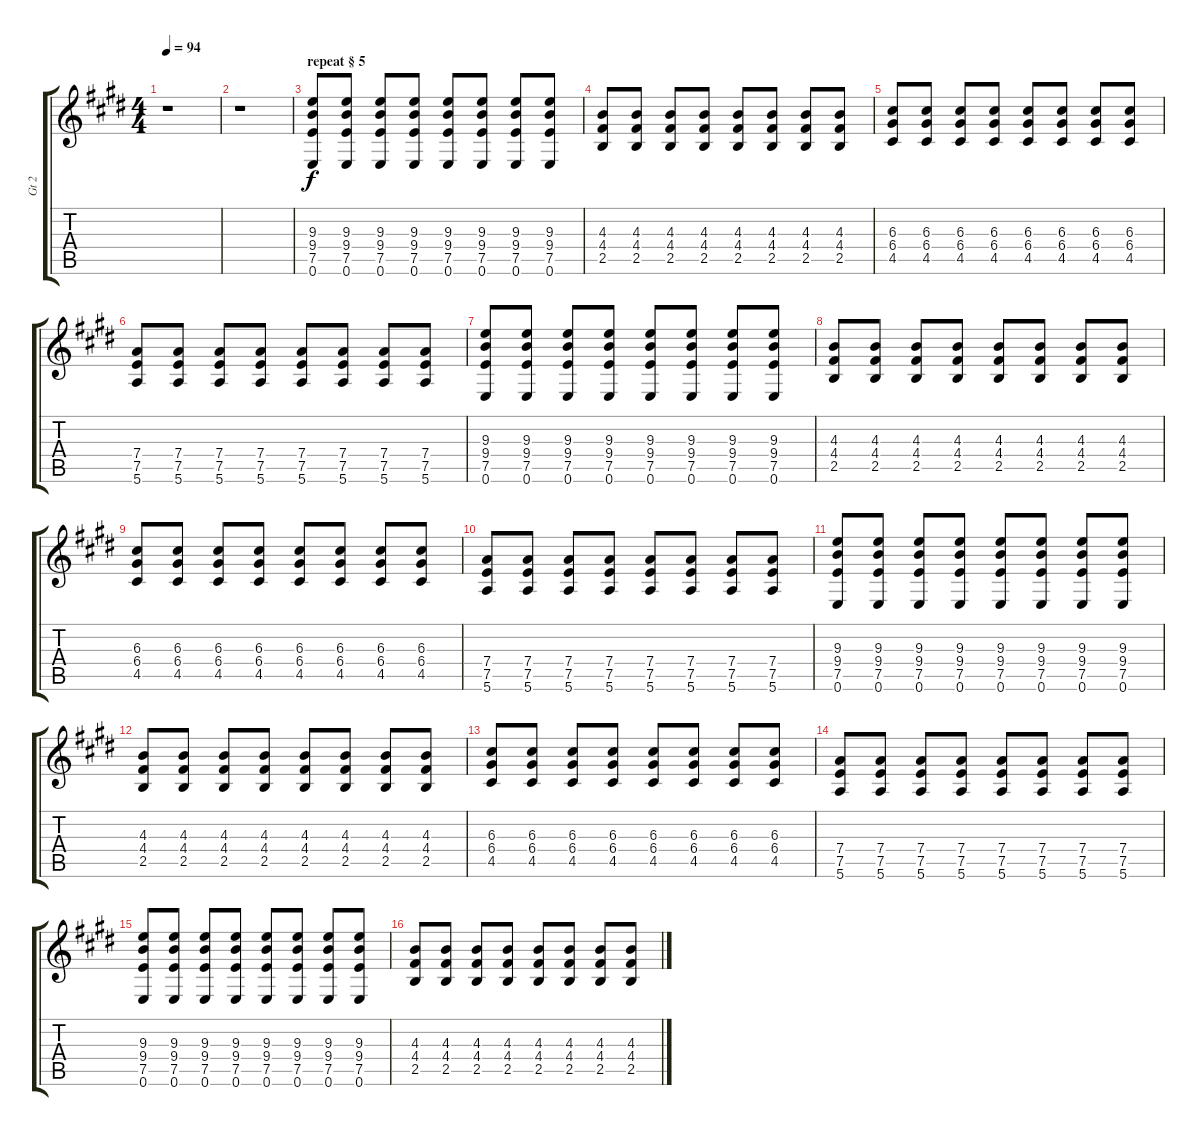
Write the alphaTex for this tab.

\track ("Gt 2" "Gt 2") {instrument distortionguitar}
\staff {score tabs}
\tuning (E4 B3 G3 D3 A2 E2) {hide}
\ts (4 4)
\tempo 94
\clef g2
\ks e
r.1{dy f} |
r.1 |
\section ("" "repeat § 5")
(9.3 9.4 7.5 0.6).8 (9.3 9.4 7.5 0.6).8 (9.3 9.4 7.5 0.6).8 (9.3 9.4 7.5 0.6).8 (9.3 9.4 7.5 0.6).8 (9.3 9.4 7.5 0.6).8 (9.3 9.4 7.5 0.6).8 (9.3 9.4 7.5 0.6).8 |
(4.3 4.4 2.5).8 (4.3 4.4 2.5).8 (4.3 4.4 2.5).8 (4.3 4.4 2.5).8 (4.3 4.4 2.5).8 (4.3 4.4 2.5).8 (4.3 4.4 2.5).8 (4.3 4.4 2.5).8 |
(6.3 6.4 4.5).8 (6.3 6.4 4.5).8 (6.3 6.4 4.5).8 (6.3 6.4 4.5).8 (6.3 6.4 4.5).8 (6.3 6.4 4.5).8 (6.3 6.4 4.5).8 (6.3 6.4 4.5).8 |
(7.4 7.5 5.6).8 (7.4 7.5 5.6).8 (7.4 7.5 5.6).8 (7.4 7.5 5.6).8 (7.4 7.5 5.6).8 (7.4 7.5 5.6).8 (7.4 7.5 5.6).8 (7.4 7.5 5.6).8 |
(9.3 9.4 7.5 0.6).8 (9.3 9.4 7.5 0.6).8 (9.3 9.4 7.5 0.6).8 (9.3 9.4 7.5 0.6).8 (9.3 9.4 7.5 0.6).8 (9.3 9.4 7.5 0.6).8 (9.3 9.4 7.5 0.6).8 (9.3 9.4 7.5 0.6).8 |
(4.3 4.4 2.5).8 (4.3 4.4 2.5).8 (4.3 4.4 2.5).8 (4.3 4.4 2.5).8 (4.3 4.4 2.5).8 (4.3 4.4 2.5).8 (4.3 4.4 2.5).8 (4.3 4.4 2.5).8 |
(6.3 6.4 4.5).8 (6.3 6.4 4.5).8 (6.3 6.4 4.5).8 (6.3 6.4 4.5).8 (6.3 6.4 4.5).8 (6.3 6.4 4.5).8 (6.3 6.4 4.5).8 (6.3 6.4 4.5).8 |
(7.4 7.5 5.6).8 (7.4 7.5 5.6).8 (7.4 7.5 5.6).8 (7.4 7.5 5.6).8 (7.4 7.5 5.6).8 (7.4 7.5 5.6).8 (7.4 7.5 5.6).8 (7.4 7.5 5.6).8 |
(9.3 9.4 7.5 0.6).8 (9.3 9.4 7.5 0.6).8 (9.3 9.4 7.5 0.6).8 (9.3 9.4 7.5 0.6).8 (9.3 9.4 7.5 0.6).8 (9.3 9.4 7.5 0.6).8 (9.3 9.4 7.5 0.6).8 (9.3 9.4 7.5 0.6).8 |
(4.3 4.4 2.5).8 (4.3 4.4 2.5).8 (4.3 4.4 2.5).8 (4.3 4.4 2.5).8 (4.3 4.4 2.5).8 (4.3 4.4 2.5).8 (4.3 4.4 2.5).8 (4.3 4.4 2.5).8 |
(6.3 6.4 4.5).8 (6.3 6.4 4.5).8 (6.3 6.4 4.5).8 (6.3 6.4 4.5).8 (6.3 6.4 4.5).8 (6.3 6.4 4.5).8 (6.3 6.4 4.5).8 (6.3 6.4 4.5).8 |
(7.4 7.5 5.6).8 (7.4 7.5 5.6).8 (7.4 7.5 5.6).8 (7.4 7.5 5.6).8 (7.4 7.5 5.6).8 (7.4 7.5 5.6).8 (7.4 7.5 5.6).8 (7.4 7.5 5.6).8 |
(9.3 9.4 7.5 0.6).8 (9.3 9.4 7.5 0.6).8 (9.3 9.4 7.5 0.6).8 (9.3 9.4 7.5 0.6).8 (9.3 9.4 7.5 0.6).8 (9.3 9.4 7.5 0.6).8 (9.3 9.4 7.5 0.6).8 (9.3 9.4 7.5 0.6).8 |
(4.3 4.4 2.5).8 (4.3 4.4 2.5).8 (4.3 4.4 2.5).8 (4.3 4.4 2.5).8 (4.3 4.4 2.5).8 (4.3 4.4 2.5).8 (4.3 4.4 2.5).8 (4.3 4.4 2.5).8
